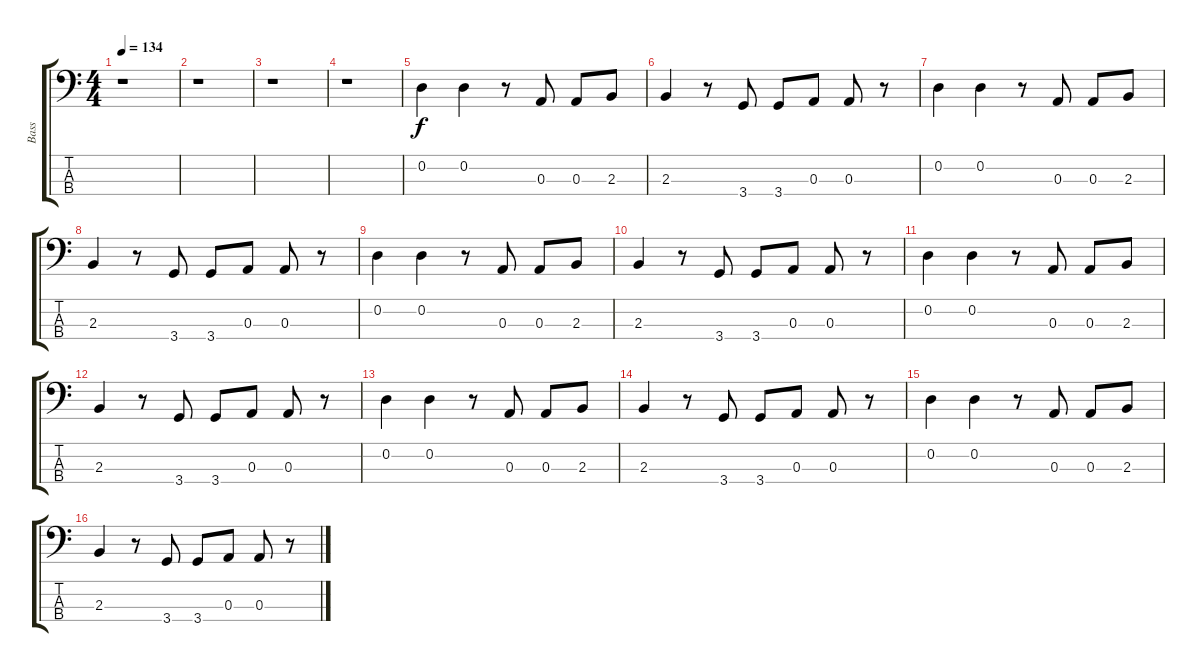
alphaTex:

\track ("Bass" "Bass") {instrument electricbasspick}
\staff {score tabs}
\tuning (G2 D2 A1 E1) {hide}
\ts (4 4)
\tempo 134
\clef f4
\ks c
r.1{dy f instrument electricbasspick} |
r.1 |
r.1 |
r.1 |
0.2.4 0.2.4 r.8 0.3.8 0.3.8 2.3.8 |
2.3.4 r.8 3.4.8 3.4.8 0.3.8 0.3.8 r.8 |
0.2.4 0.2.4 r.8 0.3.8 0.3.8 2.3.8 |
2.3.4 r.8 3.4.8 3.4.8 0.3.8 0.3.8 r.8 |
0.2.4 0.2.4 r.8 0.3.8 0.3.8 2.3.8 |
2.3.4 r.8 3.4.8 3.4.8 0.3.8 0.3.8 r.8 |
0.2.4 0.2.4 r.8 0.3.8 0.3.8 2.3.8 |
2.3.4 r.8 3.4.8 3.4.8 0.3.8 0.3.8 r.8 |
0.2.4 0.2.4 r.8 0.3.8 0.3.8 2.3.8 |
2.3.4 r.8 3.4.8 3.4.8 0.3.8 0.3.8 r.8 |
0.2.4 0.2.4 r.8 0.3.8 0.3.8 2.3.8 |
2.3.4 r.8 3.4.8 3.4.8 0.3.8 0.3.8 r.8
